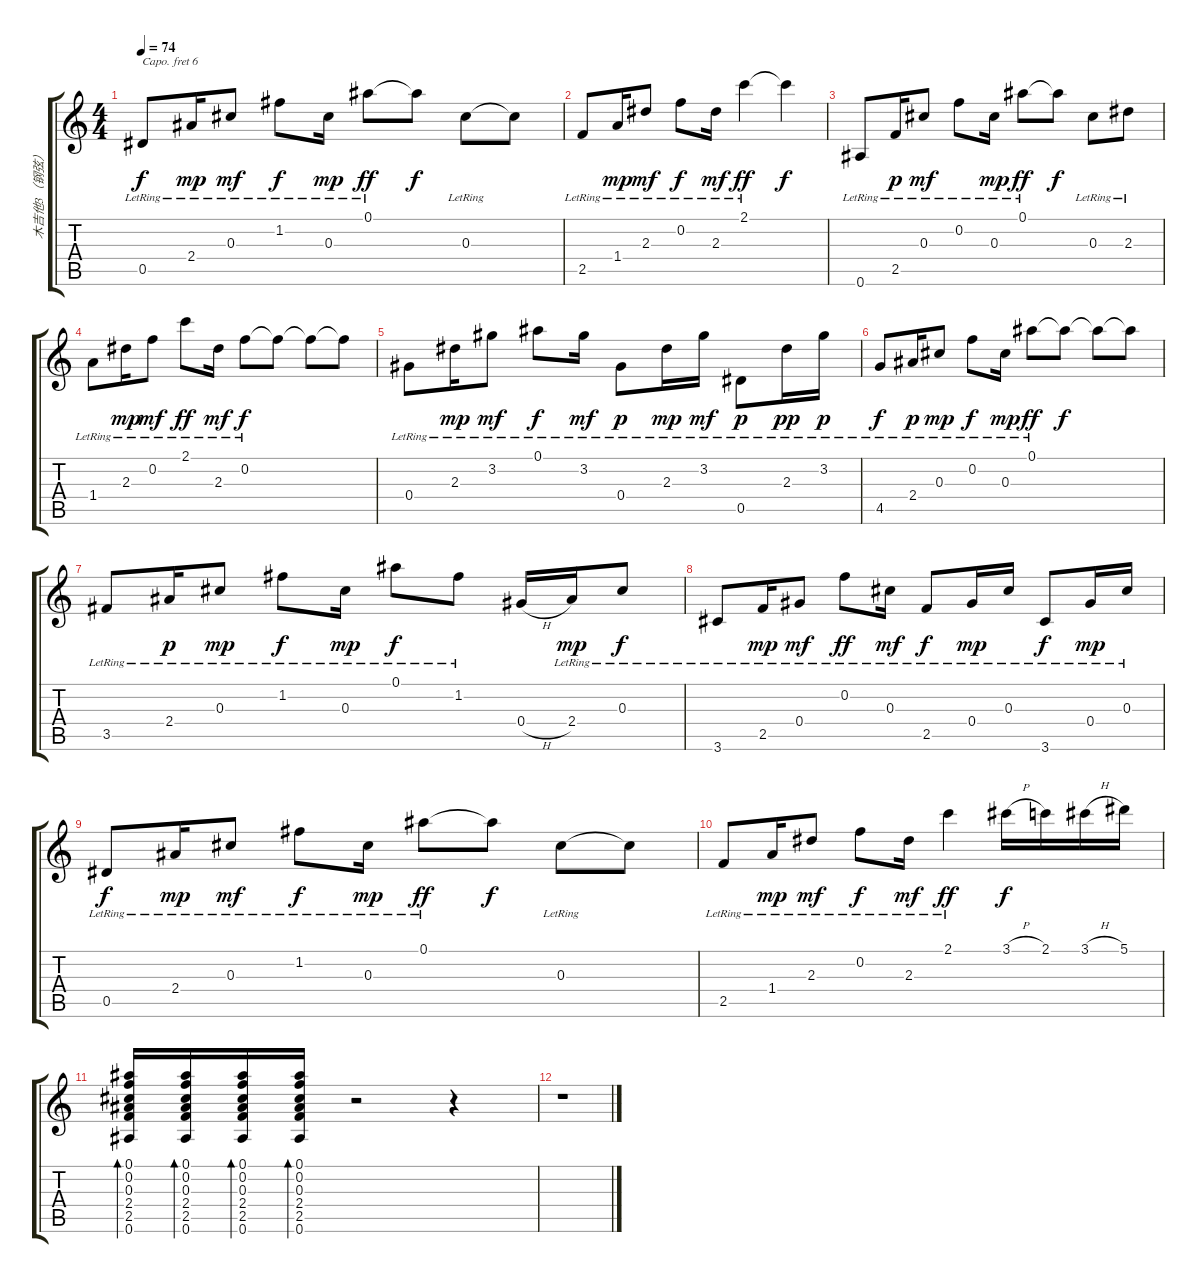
\track ("木吉他3（钢弦）" "木吉他3（钢弦）") {instrument acousticguitarsteel}
\staff {score tabs}
\capo 6
\tuning (E4 B3 G3 D3 A2 E2) {hide}
\ts (4 4)
\tempo 74
\clef g2
\ks c
0.5{lr}.8{dy f} 2.4{lr}.16{dy mp} 0.3{lr}.8{dy mf} 1.2{lr}.8{dy f} 0.3{lr}.16{dy mp} 0.1{lr}.8{dy ff} 0.1{t}.8{dy f} 0.3{lr}.8 0.3{t}.8 |
2.5{lr}.8 1.4{lr}.16{dy mp} 2.3{lr}.8{dy mf} 0.2{lr}.8{dy f} 2.3{lr}.16{dy mf} 2.1{lr}.4{dy ff} 2.1{t}.4{dy f} |
0.6{lr}.8 2.5{lr}.16{dy p} 0.3{lr}.8{dy mf} 0.2{lr}.8 0.3{lr}.16{dy mp} 0.1{lr}.8{dy ff} 0.1{t}.8{dy f} 0.3{lr}.8 2.3{lr}.8 |
1.4{lr}.8 2.3{lr}.16{dy mp} 0.2{lr}.8{dy mf} 2.1{lr}.8{dy ff} 2.3{lr}.16{dy mf} 0.2{lr}.8{dy f} 0.2{t}.8 0.2{t}.8 0.2{t}.8 |
0.4{lr}.8 2.3{lr}.16{dy mp} 3.2{lr}.8{dy mf} 0.1{lr}.8{dy f} 3.2{lr}.16{dy mf} 0.4{lr}.8{dy p} 2.3{lr}.16{dy mp} 3.2{lr}.16{dy mf} 0.5{lr}.8{dy p} 2.3{lr}.16{dy pp} 3.2{lr}.16{dy p} |
4.5{lr}.8{dy f} 2.4{lr}.16{dy p} 0.3{lr}.8{dy mp} 0.2{lr}.8{dy f} 0.3{lr}.16{dy mp} 0.1{lr}.8{dy ff} 0.1{t}.8{dy f} 0.1{t}.8 0.1{t}.8 |
3.5{lr}.8 2.4{lr}.16{dy p} 0.3{lr}.8{dy mp} 1.2{lr}.8{dy f} 0.3{lr}.16{dy mp} 0.1{lr}.8{dy f} 1.2{lr}.8 0.4{h}.16 2.4{lr}.16{dy mp} 0.3{lr}.8{dy f} |
3.6{lr}.8 2.5{lr}.16{dy mp} 0.4{lr}.8{dy mf} 0.2{lr}.8{dy ff} 0.3{lr}.16{dy mf} 2.5{lr}.8{dy f} 0.4{lr}.16{dy mp} 0.3{lr}.16 3.6{lr}.8{dy f} 0.4{lr}.16{dy mp} 0.3{lr}.16 |
0.5{lr}.8{dy f} 2.4{lr}.16{dy mp} 0.3{lr}.8{dy mf} 1.2{lr}.8{dy f} 0.3{lr}.16{dy mp} 0.1{lr}.8{dy ff} 0.1{t}.8{dy f} 0.3{lr}.8 0.3{t}.8 |
2.5{lr}.8 1.4{lr}.16{dy mp} 2.3{lr}.8{dy mf} 0.2{lr}.8{dy f} 2.3{lr}.16{dy mf} 2.1{lr}.4{dy ff} 3.1{h}.16{dy f} 2.1.16 3.1{h}.16 5.1.16 |
(0.1 0.2 0.3 2.4 2.5 0.6).16{bd 30} (0.1 0.2 0.3 2.4 2.5 0.6).16{bd 30} (0.1 0.2 0.3 2.4 2.5 0.6).16{bd 30} (0.1 0.2 0.3 2.4 2.5 0.6).16{bd 30} r.2 r.4 |
r.1
